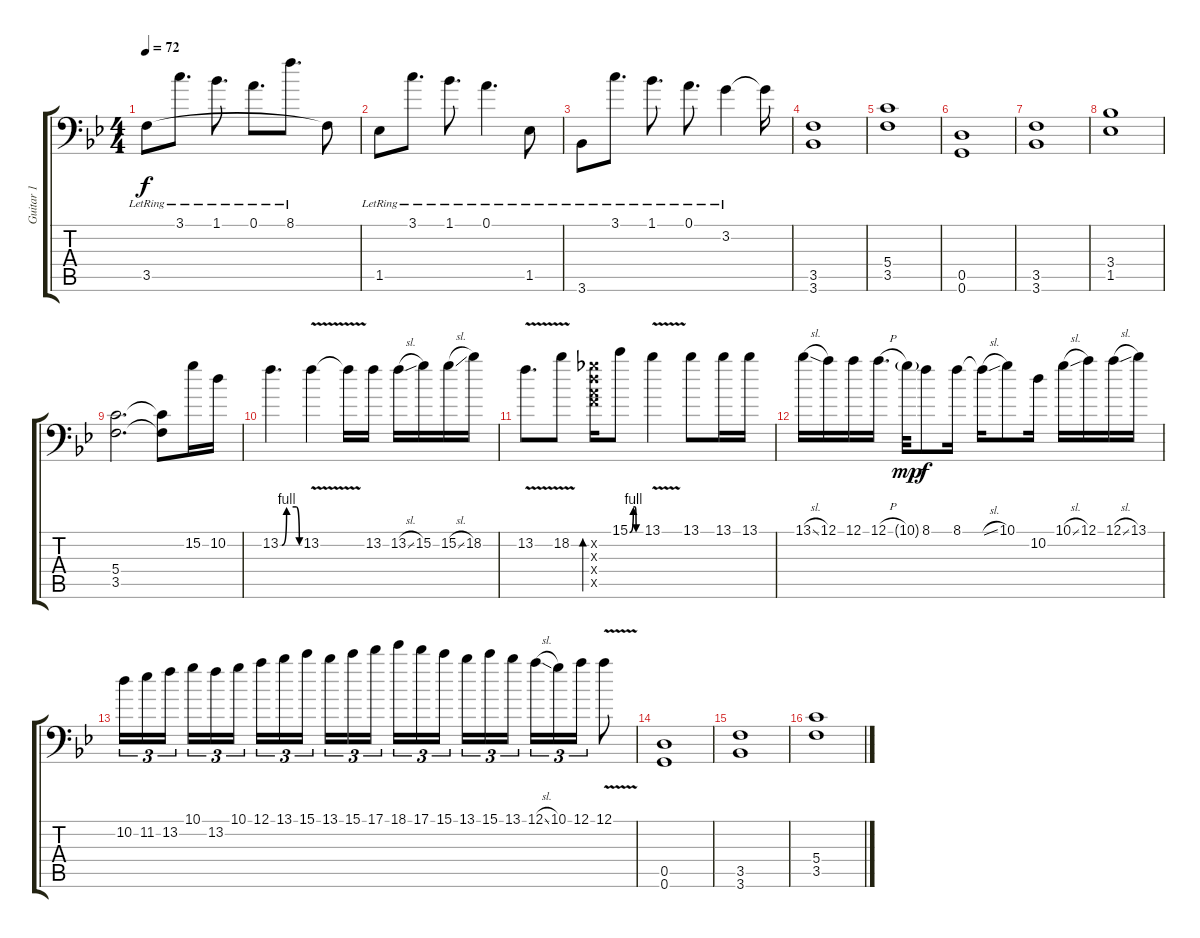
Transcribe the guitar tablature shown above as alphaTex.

\track ("Guitar 1" "Guitar 1") {instrument electricguitarclean}
\staff {score tabs}
\tuning (A3 E3 C3 G2 D2 G1) {hide}
\ts (4 4)
\tempo 72
\clef f4
\ks gminor
3.5{lr}.8{dy f} 3.1{lr}.8{d} 1.1{lr}.8{d} 0.1{lr}.8{d} 8.1{lr}.8{d} 3.5{t}.8 |
1.5{lr}.8 3.1{lr}.8{d} 1.1{lr}.8{d} 0.1{lr}.4{d} 1.5{lr}.8 |
3.6{lr}.8 3.1{lr}.8{d} 1.1{lr}.8{d} 0.1{lr}.8{d} 3.2{lr}.4 3.2{t}.16 |
(3.5 3.6).1{instrument distortionguitar} |
(5.4 3.5).1 |
(0.5 0.6).1 |
(3.5 3.6).1 |
(3.4 1.5).1 |
(5.4 3.5).2{d} (5.4{t} 3.5{t}).8 15.2.16 10.2.16 |
13.2{be (custom 0 0 5 0 20 4 50 4 60 0)}.4{d} 13.2{v}.4 13.2{t}.16 13.2.16 13.2{sl}.16 15.2.16 15.2{sl}.16 18.2.16 |
13.2{v}.8{d} 18.2{v}.8 (14.2{x} 14.3{x} 14.4{x} 15.5{x}).16{bd 120} 15.1{be (custom 0 0 20 4 30 4 35 0 60 0)}.8 13.1{v}.4 13.1.8 13.1.16 13.1.16 |
13.1{sl}.16 12.1.16 12.1.16 12.1{h}.16{d} 10.1{g}.32{dy mp} 8.1.8{dy f} 8.1.16 8.1{sl t}.16 10.1.8 10.2.16 10.1{sl}.16 12.1.16 12.1{sl}.16 13.1.16 |
10.2.16{tu (3 2)} 11.2.16{tu (3 2)} 13.2.16{tu (3 2) beam splitsecondary} 10.1.16{tu (3 2)} 13.2.16{tu (3 2)} 10.1.16{tu (3 2)} 12.1.16{tu (3 2)} 13.1.16{tu (3 2)} 15.1.16{tu (3 2) beam splitsecondary} 13.1.16{tu (3 2)} 15.1.16{tu (3 2)} 17.1.16{tu (3 2)} 18.1.16{tu (3 2)} 17.1.16{tu (3 2)} 15.1.16{tu (3 2) beam splitsecondary} 13.1.16{tu (3 2)} 15.1.16{tu (3 2)} 13.1.16{tu (3 2)} 12.1{sl}.16{tu (3 2)} 10.1.16{tu (3 2)} 12.1.16{tu (3 2)} 12.1{v}.8 |
(0.5 0.6).1 |
(3.5 3.6).1 |
(5.4 3.5).1
